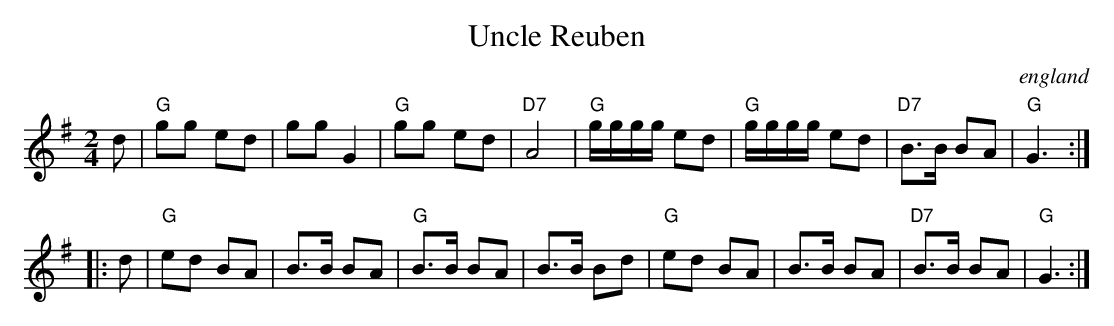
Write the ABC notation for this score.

X:1
T:Uncle Reuben
O:england
M:2/4
L:1/4
K:G
d/2|"G"g/2g/2 e/2d/2|g/2g/2 G|"G"g/2g/2 e/2d/2|"D7"A2|"G"g/4g/4g/4g/4 e/2d/2|\
"G"g/4g/4g/4g/4 e/2d/2|"D7"B3/4B/4 B/2A/2|"G"G3/2::
d/2|"G"e/2d/2 B/2A/2|B3/4B/4 B/2A/2|"G"B3/4B/4 B/2A/2|B3/4B/4 B/2d/2|\
"G"e/2d/2 B/2A/2|B3/4B/4 B/2A/2|"D7"B3/4B/4 B/2A/2|"G"G3/2:|
